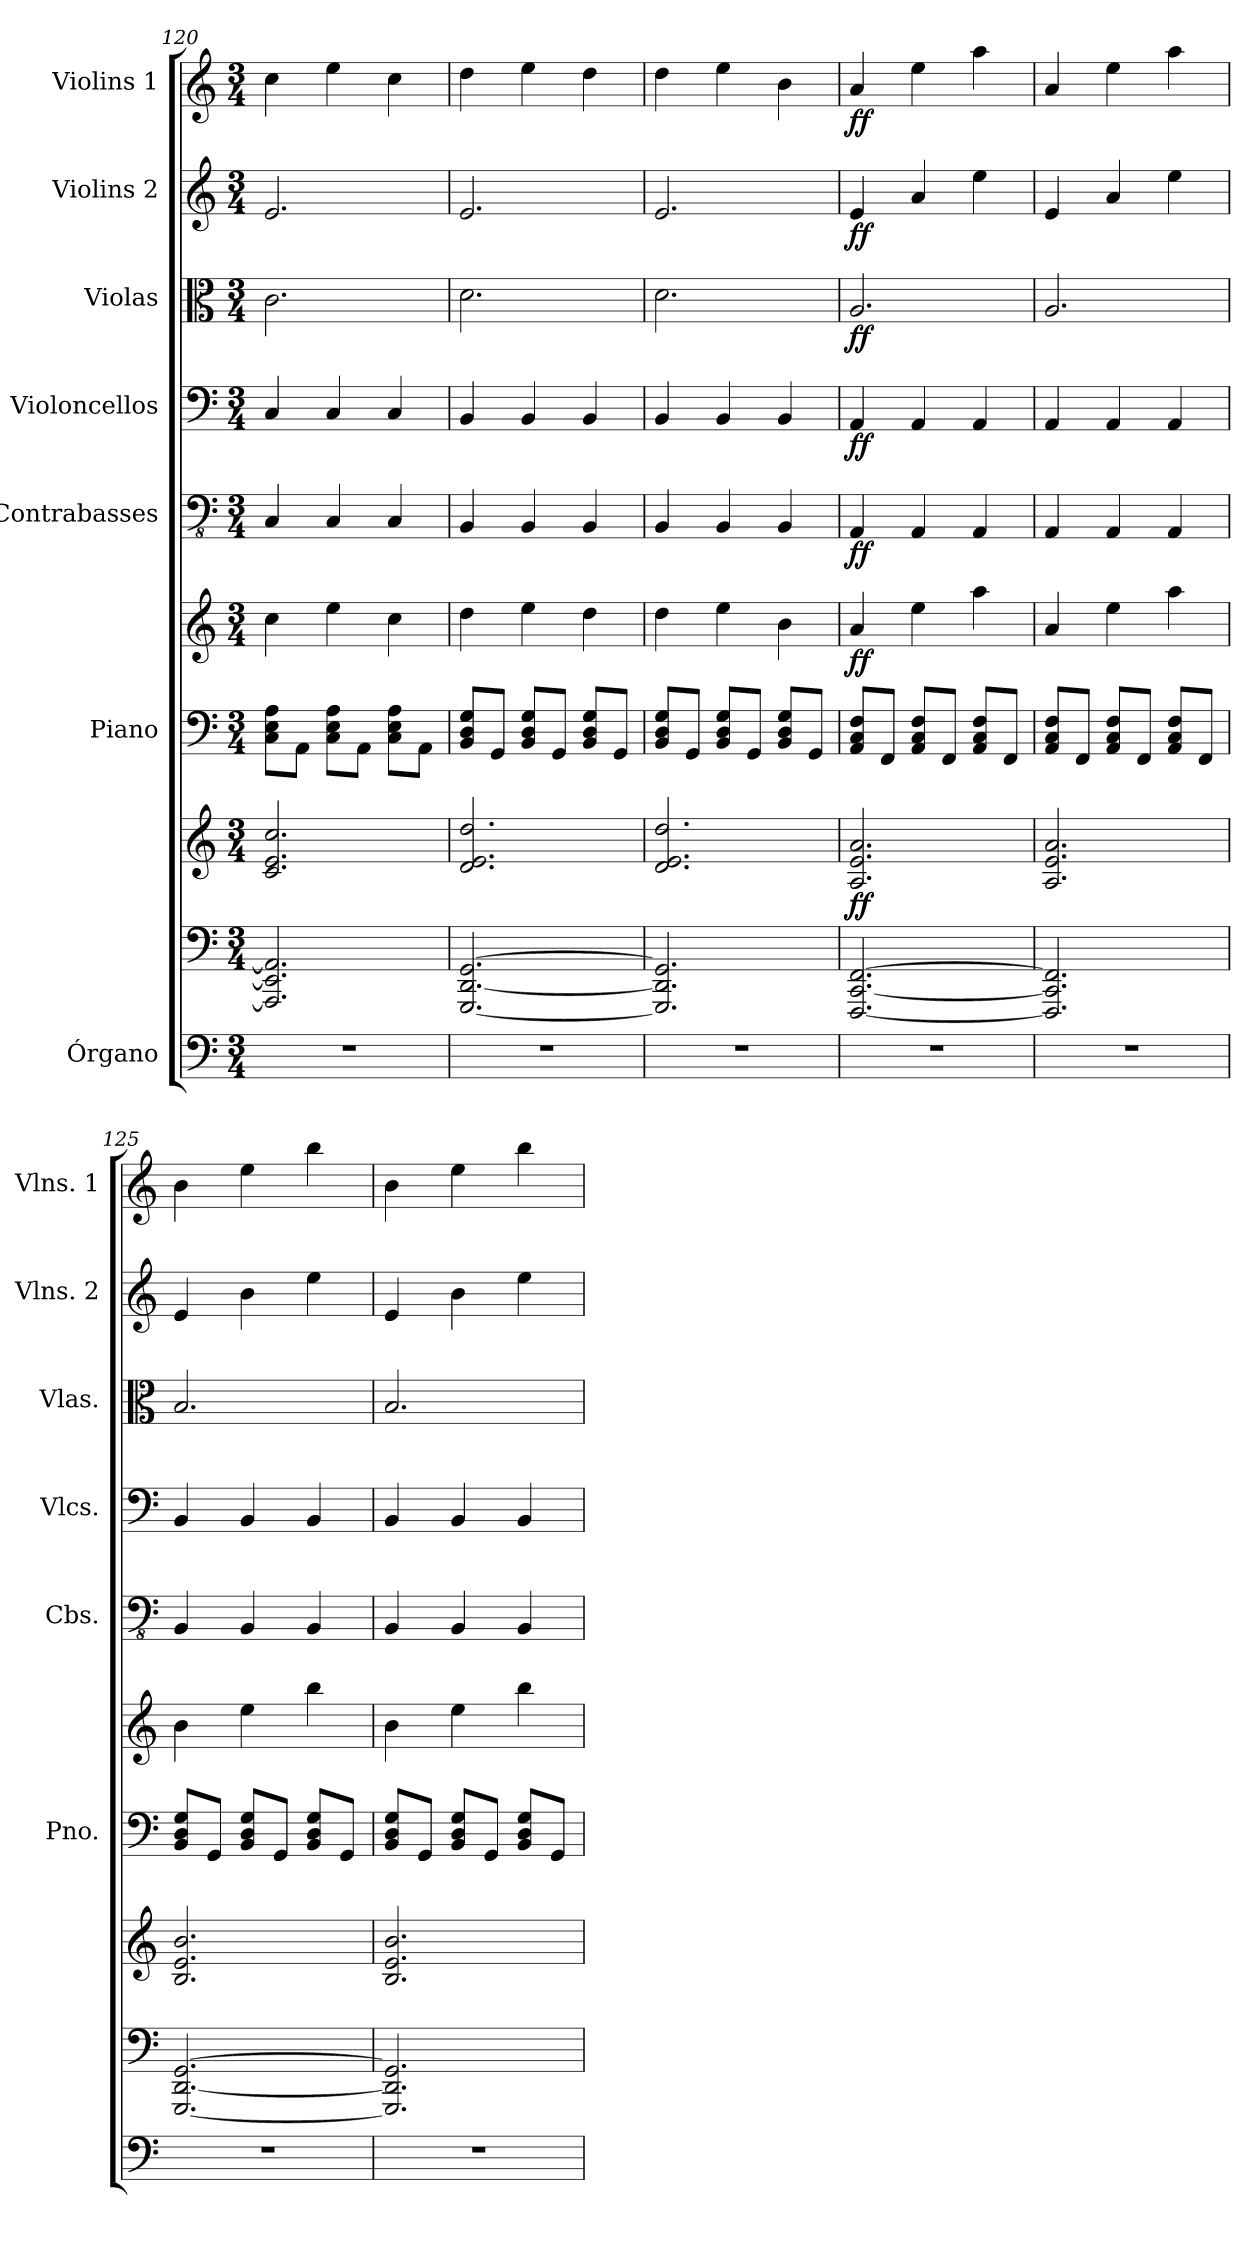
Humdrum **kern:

**kern	**kern	**kern	**dynam	**kern	**kern	**dynam	**kern	**dynam	**kern	**dynam	**kern	**dynam	**kern	**dynam	**kern	**dynam
*part7	*part7	*part7	*part7	*part6	*part6	*part6	*part5	*part5	*part4	*part4	*part3	*part3	*part2	*part2	*part1	*part1
*staff10	*staff9	*staff8	*staff8/9/10	*staff7	*staff6	*staff6/7	*staff5	*staff5	*staff4	*staff4	*staff3	*staff3	*staff2	*staff2	*staff1	*staff1
*I"Órgano	*	*	*	*I"Piano	*	*	*I"Contrabasses	*	*I"Violoncellos	*	*I"Violas	*	*I"Violins 2	*	*I"Violins 1	*
*	*	*	*	*I'Pno.	*	*	*I'Cbs.	*	*I'Vlcs.	*	*I'Vlas.	*	*I'Vlns. 2	*	*I'Vlns. 1	*
*clefF4	*clefF4	*clefG2	*	*clefF4	*clefG2	*	*clefFv4	*	*clefF4	*	*clefC3	*	*clefG2	*	*clefG2	*
*k[]	*k[]	*k[]	*	*k[]	*k[]	*	*k[]	*	*k[]	*	*k[]	*	*k[]	*	*k[]	*
*M3/4	*M3/4	*M3/4	*	*M3/4	*M3/4	*	*M3/4	*	*M3/4	*	*M3/4	*	*M3/4	*	*M3/4	*
=120	=120	=120	=120	=120	=120	=120	=120	=120	=120	=120	=120	=120	=120	=120	=120	=120
2.r	2.AAA/] 2.EE/] 2.AA/]	2.c/ 2.e/ 2.cc/	.	8C\ 8E\ 8A\L	4cc\	.	4CC/	.	4C/	.	2.c\	.	2.e/	.	4cc\	.
.	.	.	.	8AA\J	.	.	.	.	.	.	.	.	.	.	.	.
.	.	.	.	8C\ 8E\ 8A\L	4ee\	.	4CC/	.	4C/	.	.	.	.	.	4ee\	.
.	.	.	.	8AA\J	.	.	.	.	.	.	.	.	.	.	.	.
.	.	.	.	8C\ 8E\ 8A\L	4cc\	.	4CC/	.	4C/	.	.	.	.	.	4cc\	.
.	.	.	.	8AA\J	.	.	.	.	.	.	.	.	.	.	.	.
=121	=121	=121	=121	=121	=121	=121	=121	=121	=121	=121	=121	=121	=121	=121	=121	=121
2.r	[2.GGG/ [2.DD/ [2.GG/	2.d/ 2.e/ 2.dd/	.	8BB/ 8D/ 8G/L	4dd\	.	4BBB/	.	4BB/	.	2.d\	.	2.e/	.	4dd\	.
.	.	.	.	8GG/J	.	.	.	.	.	.	.	.	.	.	.	.
.	.	.	.	8BB/ 8D/ 8G/L	4ee\	.	4BBB/	.	4BB/	.	.	.	.	.	4ee\	.
.	.	.	.	8GG/J	.	.	.	.	.	.	.	.	.	.	.	.
.	.	.	.	8BB/ 8D/ 8G/L	4dd\	.	4BBB/	.	4BB/	.	.	.	.	.	4dd\	.
.	.	.	.	8GG/J	.	.	.	.	.	.	.	.	.	.	.	.
=122	=122	=122	=122	=122	=122	=122	=122	=122	=122	=122	=122	=122	=122	=122	=122	=122
2.r	2.GGG/] 2.DD/] 2.GG/]	2.d/ 2.e/ 2.dd/	.	8BB/ 8D/ 8G/L	4dd\	.	4BBB/	.	4BB/	.	2.d\	.	2.e/	.	4dd\	.
.	.	.	.	8GG/J	.	.	.	.	.	.	.	.	.	.	.	.
.	.	.	.	8BB/ 8D/ 8G/L	4ee\	.	4BBB/	.	4BB/	.	.	.	.	.	4ee\	.
.	.	.	.	8GG/J	.	.	.	.	.	.	.	.	.	.	.	.
.	.	.	.	8BB/ 8D/ 8G/L	4b\	.	4BBB/	.	4BB/	.	.	.	.	.	4b\	.
.	.	.	.	8GG/J	.	.	.	.	.	.	.	.	.	.	.	.
=123	=123	=123	=123	=123	=123	=123	=123	=123	=123	=123	=123	=123	=123	=123	=123	=123
!	!	!	!LO:DY:b	!	!	!LO:DY:b	!	!LO:DY:b	!	!LO:DY:b	!	!LO:DY:b	!	!LO:DY:b	!	!LO:DY:b
2.r	[2.FFF/ [2.CC/ [2.FF/	2.A/ 2.e/ 2.a/	ff	8AA/ 8C/ 8F/L	4a/	ff	4AAA/	ff	4AA/	ff	2.A/	ff	4e/	ff	4a/	ff
.	.	.	.	8FF/J	.	.	.	.	.	.	.	.	.	.	.	.
.	.	.	.	8AA/ 8C/ 8F/L	4ee\	.	4AAA/	.	4AA/	.	.	.	4a/	.	4ee\	.
.	.	.	.	8FF/J	.	.	.	.	.	.	.	.	.	.	.	.
.	.	.	.	8AA/ 8C/ 8F/L	4aa\	.	4AAA/	.	4AA/	.	.	.	4ee\	.	4aa\	.
.	.	.	.	8FF/J	.	.	.	.	.	.	.	.	.	.	.	.
!!LO:PB:g=z
=124	=124	=124	=124	=124	=124	=124	=124	=124	=124	=124	=124	=124	=124	=124	=124	=124
2.r	2.FFF/] 2.CC/] 2.FF/]	2.A/ 2.e/ 2.a/	.	8AA/ 8C/ 8F/L	4a/	.	4AAA/	.	4AA/	.	2.A/	.	4e/	.	4a/	.
.	.	.	.	8FF/J	.	.	.	.	.	.	.	.	.	.	.	.
.	.	.	.	8AA/ 8C/ 8F/L	4ee\	.	4AAA/	.	4AA/	.	.	.	4a/	.	4ee\	.
.	.	.	.	8FF/J	.	.	.	.	.	.	.	.	.	.	.	.
.	.	.	.	8AA/ 8C/ 8F/L	4aa\	.	4AAA/	.	4AA/	.	.	.	4ee\	.	4aa\	.
.	.	.	.	8FF/J	.	.	.	.	.	.	.	.	.	.	.	.
=125	=125	=125	=125	=125	=125	=125	=125	=125	=125	=125	=125	=125	=125	=125	=125	=125
2.r	[2.GGG/ [2.DD/ [2.GG/	2.B/ 2.e/ 2.b/	.	8BB/ 8D/ 8G/L	4b\	.	4BBB/	.	4BB/	.	2.B/	.	4e/	.	4b\	.
.	.	.	.	8GG/J	.	.	.	.	.	.	.	.	.	.	.	.
.	.	.	.	8BB/ 8D/ 8G/L	4ee\	.	4BBB/	.	4BB/	.	.	.	4b\	.	4ee\	.
.	.	.	.	8GG/J	.	.	.	.	.	.	.	.	.	.	.	.
.	.	.	.	8BB/ 8D/ 8G/L	4bb\	.	4BBB/	.	4BB/	.	.	.	4ee\	.	4bb\	.
.	.	.	.	8GG/J	.	.	.	.	.	.	.	.	.	.	.	.
=126	=126	=126	=126	=126	=126	=126	=126	=126	=126	=126	=126	=126	=126	=126	=126	=126
2.r	2.GGG/] 2.DD/] 2.GG/]	2.B/ 2.e/ 2.b/	.	8BB/ 8D/ 8G/L	4b\	.	4BBB/	.	4BB/	.	2.B/	.	4e/	.	4b\	.
.	.	.	.	8GG/J	.	.	.	.	.	.	.	.	.	.	.	.
.	.	.	.	8BB/ 8D/ 8G/L	4ee\	.	4BBB/	.	4BB/	.	.	.	4b\	.	4ee\	.
.	.	.	.	8GG/J	.	.	.	.	.	.	.	.	.	.	.	.
.	.	.	.	8BB/ 8D/ 8G/L	4bb\	.	4BBB/	.	4BB/	.	.	.	4ee\	.	4bb\	.
.	.	.	.	8GG/J	.	.	.	.	.	.	.	.	.	.	.	.
=	=	=	=	=	=	=	=	=	=	=	=	=	=	=	=	=
*-	*-	*-	*-	*-	*-	*-	*-	*-	*-	*-	*-	*-	*-	*-	*-	*-
